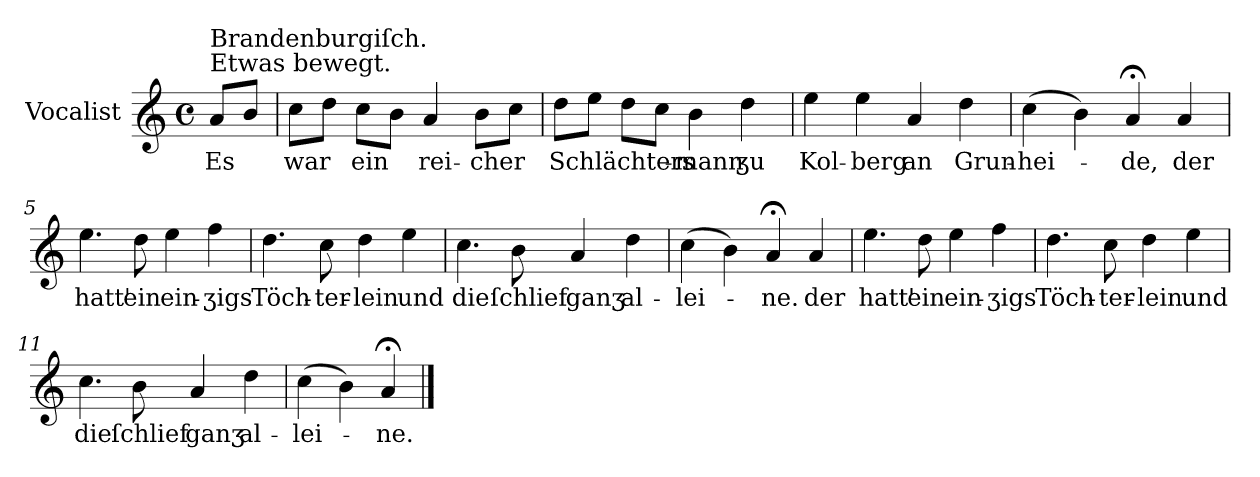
**kern	**text
*part1	*part1
*staff1	*staff1
*I"Vocalist	*
*k[]	*
*a:	*
*M4/4	*
*met(c)	*
=	=
!LO:TX:a:t=Etwas bewegt.	!
!LO:TX:a:t=Brandenburgiſch.	!
8aL	Es
8bJ	.
=1	=1
8ccL	war
8ddJ	.
8ccL	ein
8bJ	.
4a	rei-
8bL	-cher
8ccJ	.
=2	=2
8ddL	Schlächters-
8eeJ	.
8ddL	.
8ccJ	.
4b	-mann
4dd	ʒu
=3	=3
4ee	Kol-
4ee	-berg
4a	an
4dd	Grun-
=4	=4
(4cc	-hei-
4b)	.
4a;<	-de,
4a	der
=5	=5
4.ee	hatt'
8dd	ein
4ee	ein-
4ff	-ʒigs
=6	=6
4.dd	Töch-
8cc	-ter-
4dd	-lein
4ee	und
=7	=7
4.cc	die
8b	ſchlief
4a	ganʒ
4dd	al-
=8	=8
(4cc	-lei-
4b)	.
4a;<	-ne.
4a	der
=9	=9
4.ee	hatt'
8dd	ein
4ee	ein-
4ff	-ʒigs
=10	=10
4.dd	Töch-
8cc	-ter-
4dd	-lein
4ee	und
=11	=11
4.cc	die
8b	ſchlief
4a	ganʒ
4dd	al-
=12	=12
(4cc	-lei-
4b)	.
4a;<	-ne.
==	==
*-	*-
